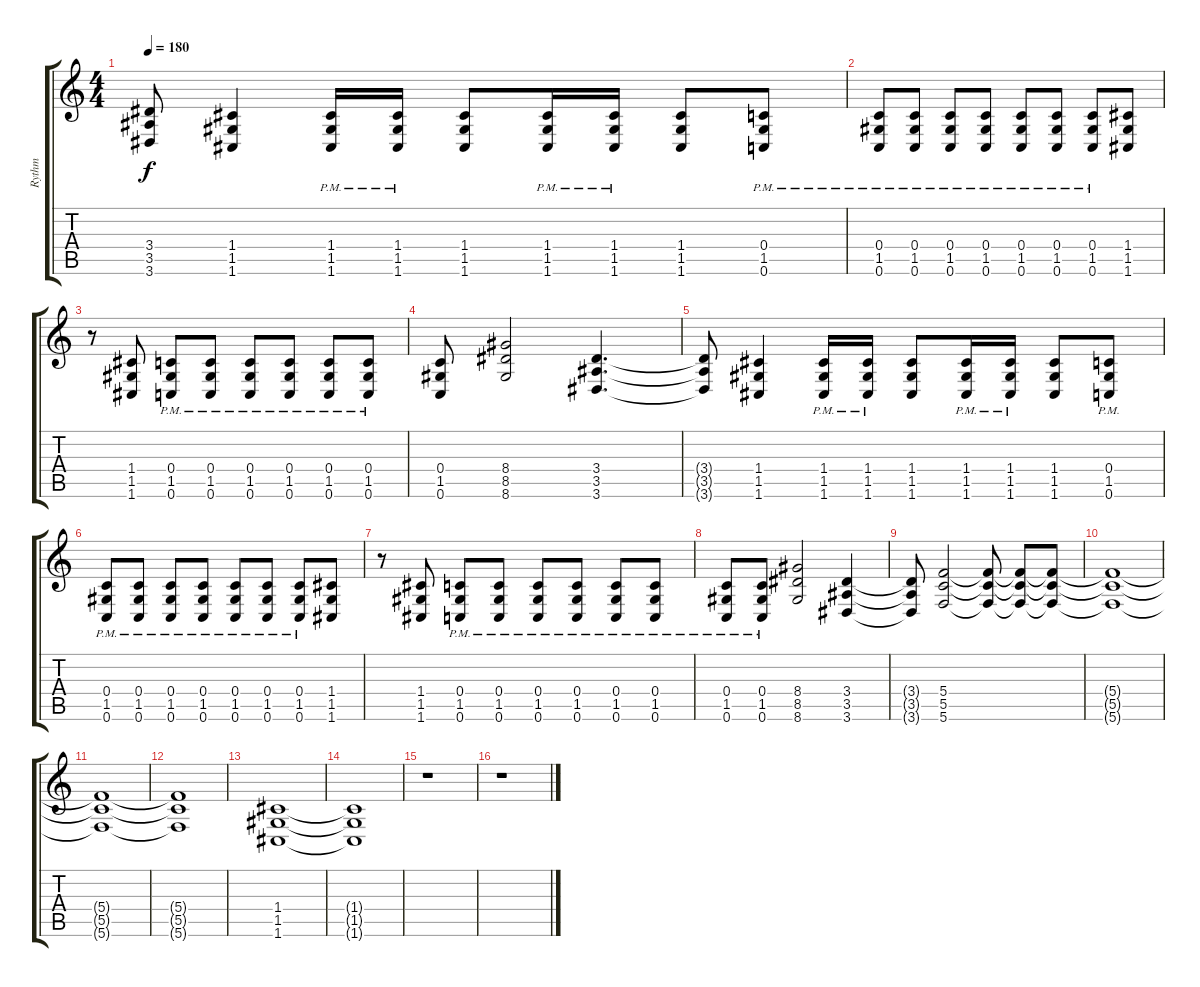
\track ("Rythm" "Rythm") {instrument distortionguitar}
\staff {score tabs}
\tuning (D4 A3 F3 C3 G2 C2) {hide}
\ts (4 4)
\tempo 180
\clef g2
\ks c
(3.4{t} 3.5{t} 3.6{t}).8{dy f} (1.4 1.5 1.6).4 (1.4{pm} 1.5{pm} 1.6{pm}).16 (1.4{pm} 1.5{pm} 1.6{pm}).16 (1.4 1.5 1.6).8 (1.4{pm} 1.5{pm} 1.6{pm}).16 (1.4{pm} 1.5{pm} 1.6{pm}).16 (1.4 1.5 1.6).8 (0.4{pm} 1.5{pm} 0.6{pm}).8 |
(0.4{pm} 1.5{pm} 0.6{pm}).8 (0.4{pm} 1.5{pm} 0.6{pm}).8 (0.4{pm} 1.5{pm} 0.6{pm}).8 (0.4{pm} 1.5{pm} 0.6{pm}).8 (0.4{pm} 1.5{pm} 0.6{pm}).8 (0.4{pm} 1.5{pm} 0.6{pm}).8 (0.4{pm} 1.5{pm} 0.6{pm}).8 (1.4 1.5 1.6).8 |
r.8 (1.4 1.5 1.6).8 (0.4{pm} 1.5{pm} 0.6{pm}).8 (0.4{pm} 1.5{pm} 0.6{pm}).8 (0.4{pm} 1.5{pm} 0.6{pm}).8 (0.4{pm} 1.5{pm} 0.6{pm}).8 (0.4{pm} 1.5{pm} 0.6{pm}).8 (0.4{pm} 1.5{pm} 0.6{pm}).8 |
(0.4 1.5 0.6).8 (8.4 8.5 8.6).2 (3.4 3.5 3.6).4{d} |
(3.4{t} 3.5{t} 3.6{t}).8 (1.4 1.5 1.6).4 (1.4{pm} 1.5{pm} 1.6{pm}).16 (1.4{pm} 1.5{pm} 1.6{pm}).16 (1.4 1.5 1.6).8 (1.4{pm} 1.5{pm} 1.6{pm}).16 (1.4{pm} 1.5{pm} 1.6{pm}).16 (1.4 1.5 1.6).8 (0.4{pm} 1.5{pm} 0.6{pm}).8 |
(0.4{pm} 1.5{pm} 0.6{pm}).8 (0.4{pm} 1.5{pm} 0.6{pm}).8 (0.4{pm} 1.5{pm} 0.6{pm}).8 (0.4{pm} 1.5{pm} 0.6{pm}).8 (0.4{pm} 1.5{pm} 0.6{pm}).8 (0.4{pm} 1.5{pm} 0.6{pm}).8 (0.4{pm} 1.5{pm} 0.6{pm}).8 (1.4 1.5 1.6).8 |
r.8 (1.4 1.5 1.6).8 (0.4{pm} 1.5{pm} 0.6{pm}).8 (0.4{pm} 1.5{pm} 0.6{pm}).8 (0.4{pm} 1.5{pm} 0.6{pm}).8 (0.4{pm} 1.5{pm} 0.6{pm}).8 (0.4{pm} 1.5{pm} 0.6{pm}).8 (0.4{pm} 1.5{pm} 0.6{pm}).8 |
(0.4{pm} 1.5{pm} 0.6{pm}).8 (0.4{pm} 1.5{pm} 0.6{pm}).8 (8.4 8.5 8.6).2 (3.4 3.5 3.6).4 |
(3.4{t} 3.5{t} 3.6{t}).8 (5.4 5.5 5.6).2 (5.4{t} 5.5{t} 5.6{t}).8 (5.4{t} 5.5{t} 5.6{t}).8 (5.4{t} 5.5{t} 5.6{t}).8 |
(5.4{t} 5.5{t} 5.6{t}).1 |
(5.4{t} 5.5{t} 5.6{t}).1 |
(5.4{t} 5.5{t} 5.6{t}).1 |
(1.4 1.5 1.6).1 |
(1.4{t} 1.5{t} 1.6{t}).1 |
r.1 |
r.1
